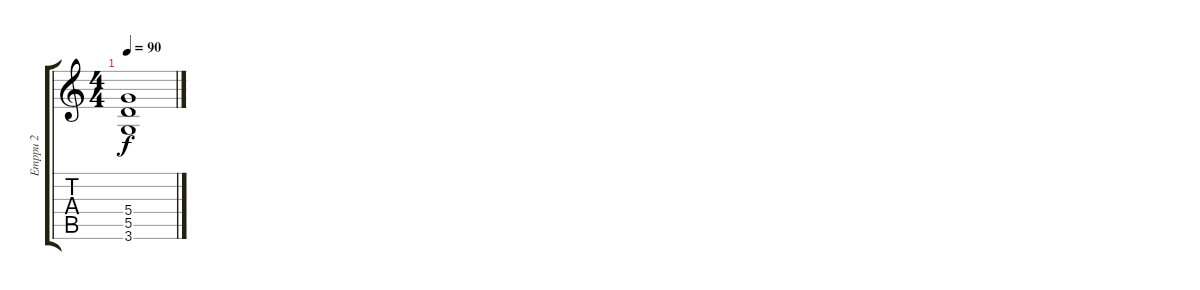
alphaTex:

\track ("Emppu 2" "Emppu 2") {instrument distortionguitar}
\staff {score tabs}
\tuning (E4 B3 G3 D3 A2 E2) {hide}
\ts (4 4)
\tempo 90
\clef g2
\ks c
(5.4 5.5 3.6).1{dy f}
